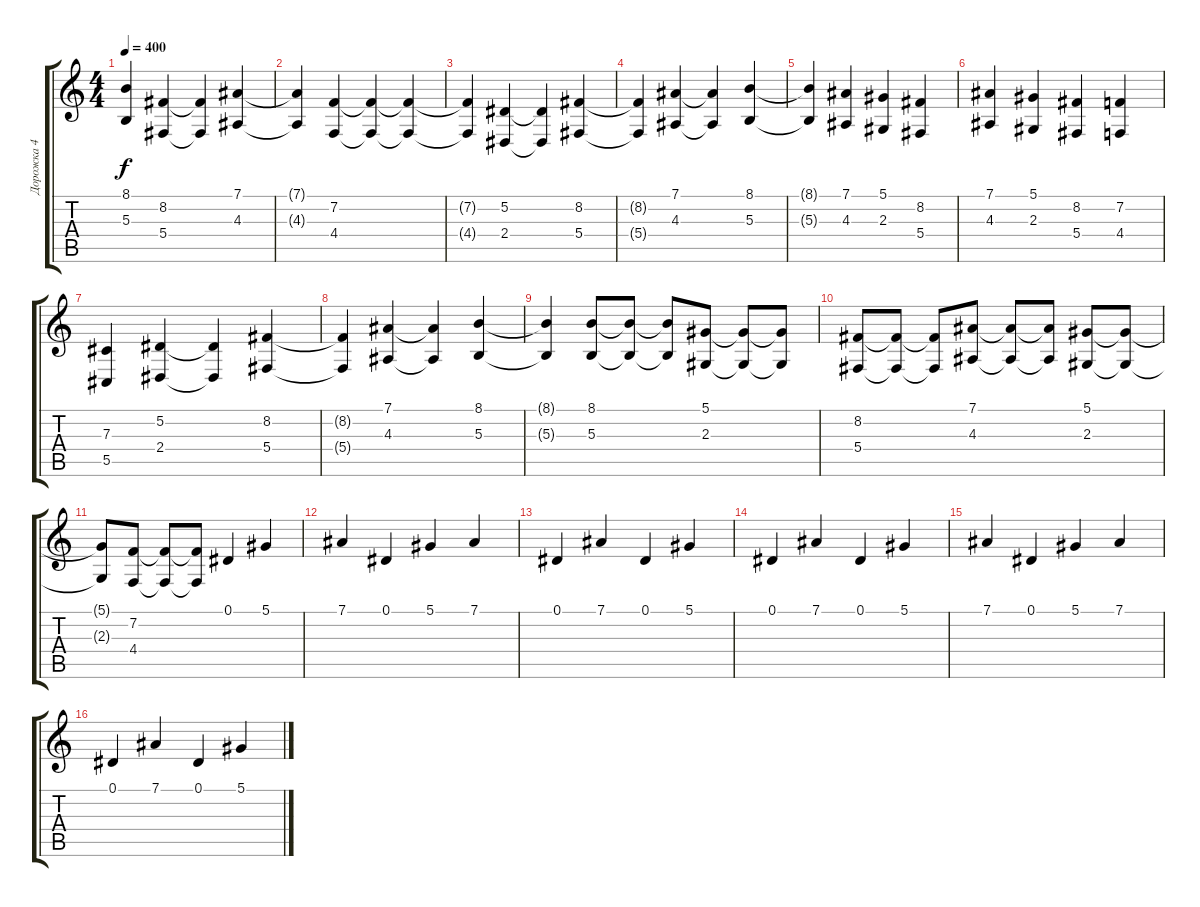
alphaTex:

\track ("Дорожка 4" "Дорожка 4") {instrument lead1square}
\staff {score tabs}
\tuning (Eb4 Bb3 Gb3 Db3 Ab2 Eb2) {hide}
\ts (4 4)
\tempo 400
\clef g2
\ks c
(8.1{t} 5.3{t}).4{dy f} (8.2 5.4).4 (8.2{t} 5.4{t}).4 (7.1 4.3).4 |
(7.1{t} 4.3{t}).4 (7.2 4.4).4 (7.2{t} 4.4{t}).4 (7.2{t} 4.4{t}).4 |
(7.2{t} 4.4{t}).4 (5.2 2.4).4 (5.2{t} 2.4{t}).4 (8.2 5.4).4 |
(8.2{t} 5.4{t}).4 (7.1 4.3).4 (7.1{t} 4.3{t}).4 (8.1 5.3).4 |
(8.1{t} 5.3{t}).4 (7.1 4.3).4 (5.1 2.3).4 (8.2 5.4).4 |
(7.1 4.3).4 (5.1 2.3).4 (8.2 5.4).4 (7.2 4.4).4 |
(7.3 5.5).4 (5.2 2.4).4 (5.2{t} 2.4{t}).4 (8.2 5.4).4 |
(8.2{t} 5.4{t}).4 (7.1 4.3).4 (7.1{t} 4.3{t}).4 (8.1 5.3).4 |
(8.1{t} 5.3{t}).4 (8.1 5.3).8 (8.1{t} 5.3{t}).8 (8.1{t} 5.3{t}).8 (5.1 2.3).8 (5.1{t} 2.3{t}).8 (5.1{t} 2.3{t}).8 |
(8.2 5.4).8 (8.2{t} 5.4{t}).8 (8.2{t} 5.4{t}).8 (7.1 4.3).8 (7.1{t} 4.3{t}).8 (7.1{t} 4.3{t}).8 (5.1 2.3).8 (5.1{t} 2.3{t}).8 |
(5.1{t} 2.3{t}).8 (7.2 4.4).8 (7.2{t} 4.4{t}).8 (7.2{t} 4.4{t}).8 0.1.4 5.1.4 |
7.1.4 0.1.4 5.1.4 7.1.4 |
0.1.4 7.1.4 0.1.4 5.1.4 |
0.1.4 7.1.4 0.1.4 5.1.4 |
7.1.4 0.1.4 5.1.4 7.1.4 |
0.1.4 7.1.4 0.1.4 5.1.4
